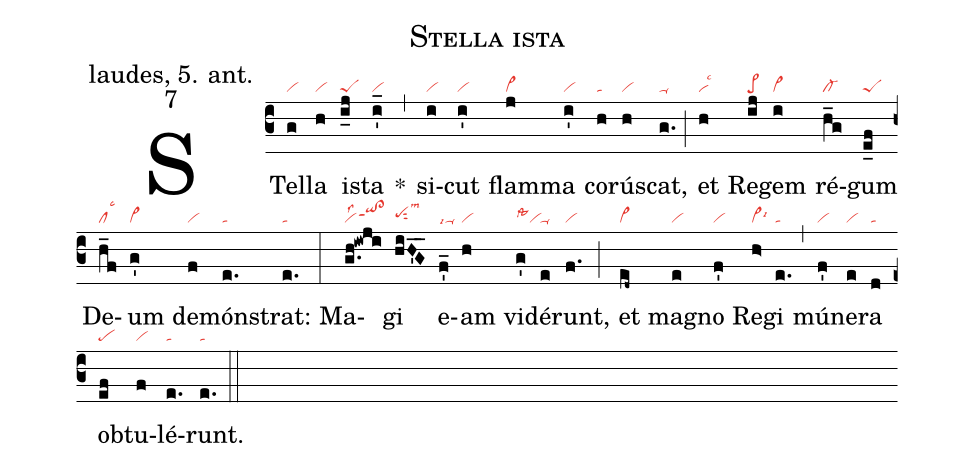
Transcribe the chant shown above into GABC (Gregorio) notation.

name: Stella ista;
office-part: laudes, 5. ant.;
mode: 7;
nabc-lines: 1;
%%
(c3) STel(g|vi)la(h|vi) i(i_j|peS)sta(i'_|vi) *(,)
si(i|vi)cut(i'|vi) flam(j|vi>)ma(i'|vi) co(h|ta)rú(h|vi)scat,(g.|ta-) (;)
et(h|vilsc3) Re(ij|pe>)gem(i|vi>) ré(h_g|cl-)gum(e_f|peS) De(h_f|cllsc3)um(g'|vi>) de(f|vi)món(e.|ta)strat:(e.|ta) (:)
Ma(g.h!iwji|vilss2qihj!cl>hjppt1)gi(hiH'_G_|pehhsut2lsm3) e(f'_|ta-lsi4)am(h|vi) vi(g'|vilssta1)dé(e|ta-)runt,(f.|vi) (;)
et(ed~|vi>) ma(e|vi)gno(f'|vi) Re(h>|vi>lsi6)gi(e.|ta) (,)
mú(f'|vi)ne(e|vi)ra(d|ta) ob(ef|pe)tu(f|vi)lé(e.|ta)runt.(e.|ta) (::)
